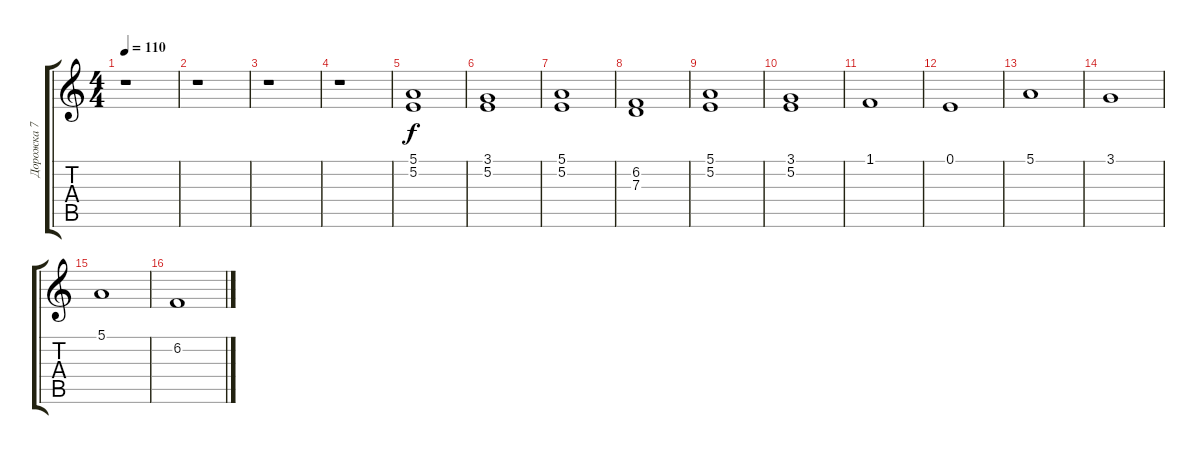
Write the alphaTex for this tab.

\track ("Дорожка 7" "Дорожка 7") {instrument choiraahs}
\staff {score tabs}
\tuning (E4 B3 G3 D3 A2 E2) {hide}
\ts (4 4)
\tempo 110
\clef g2
\ks c
r.1{dy f} |
r.1 |
r.1 |
r.1 |
(5.1 5.2).1 |
(3.1 5.2).1 |
(5.1 5.2).1 |
(6.2 7.3).1 |
(5.1 5.2).1 |
(3.1 5.2).1 |
1.1.1 |
0.1.1 |
5.1.1 |
3.1.1 |
5.1.1 |
6.2.1
